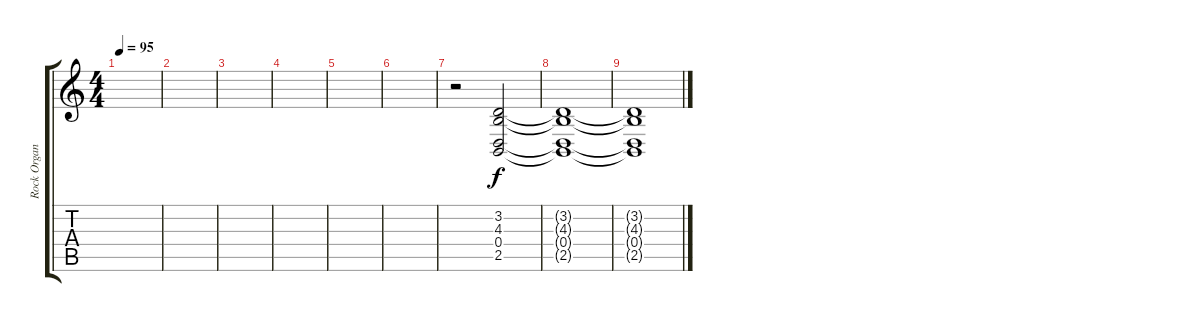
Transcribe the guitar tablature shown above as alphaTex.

\track ("Rock Organ" "Rock Organ") {instrument tangoaccordion}
\staff {score tabs}
\tuning (E4 B3 G3 D3 A2 E2) {hide}
\ts (4 4)
\tempo 95
\clef g2
\ks c
|
|
|
|
|
|
r.2 (3.2 4.3 0.4 2.5).2 |
(3.2{t} 4.3{t} 0.4{t} 2.5{t}).1 |
(3.2{t} 4.3{t} 0.4{t} 2.5{t}).1
